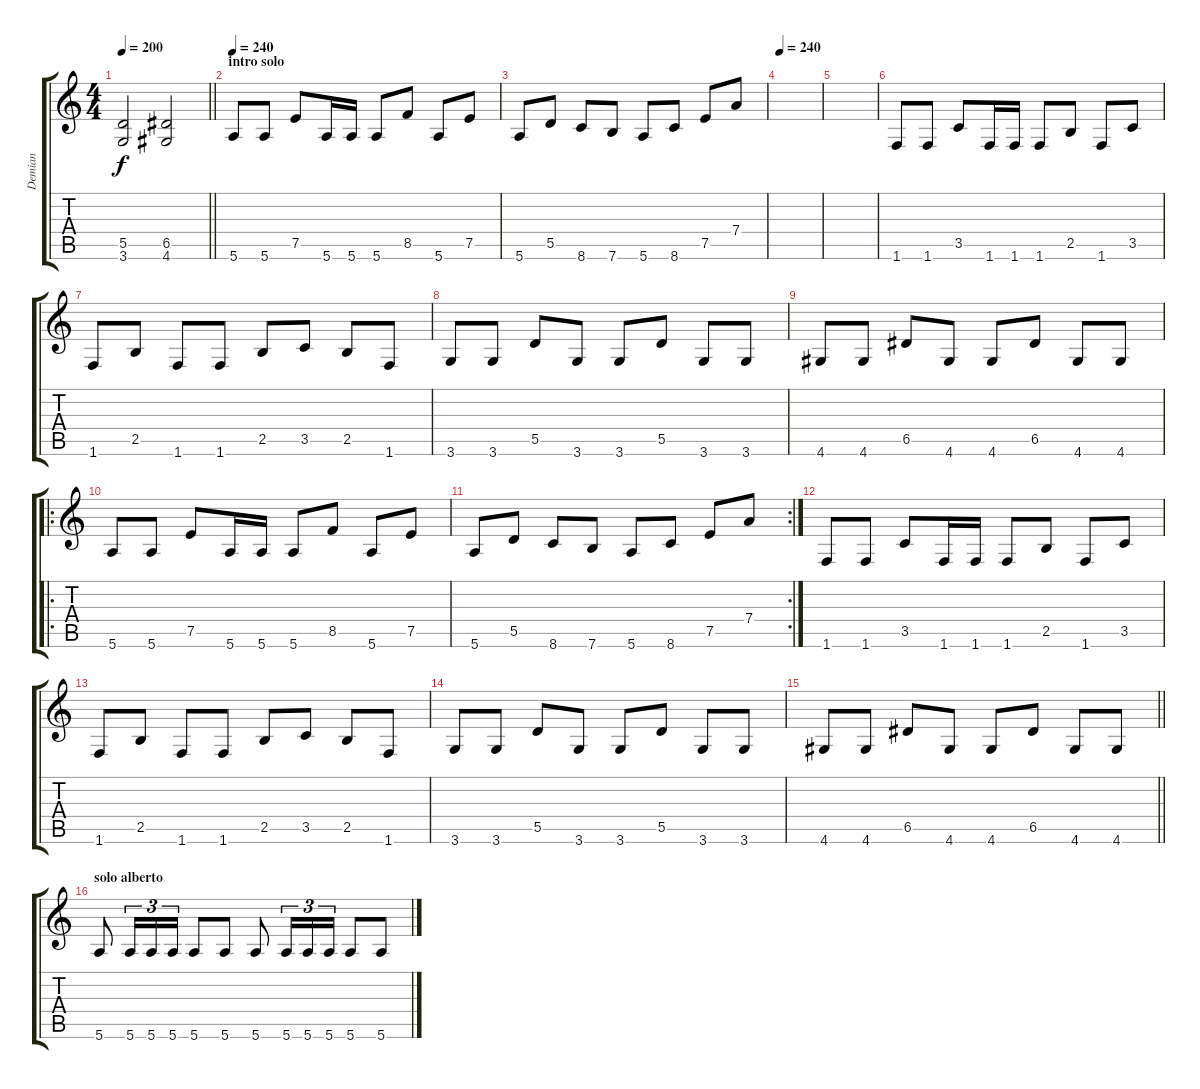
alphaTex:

\track ("Demian" "Demian") {instrument distortionguitar}
\staff {score tabs}
\tuning (E4 B3 G3 D3 A2 E2) {hide}
\ts (4 4)
\tempo 200
\clef g2
\barLineRight lightlight
\ks c
(5.5 3.6).2{dy f} (6.5 4.6).2 |
\section ("" "intro solo")
\tempo 240
5.6.8 5.6.8 7.5.8 5.6.16 5.6.16 5.6.8 8.5.8 5.6.8 7.5.8 |
5.6.8 5.5.8 8.6.8 7.6.8 5.6.8 8.6.8 7.5.8 7.4.8 |
\tempo 240
|
|
1.6.8 1.6.8 3.5.8 1.6.16 1.6.16 1.6.8 2.5.8 1.6.8 3.5.8 |
1.6.8 2.5.8 1.6.8 1.6.8 2.5.8 3.5.8 2.5.8 1.6.8 |
3.6.8 3.6.8 5.5.8 3.6.8 3.6.8 5.5.8 3.6.8 3.6.8 |
4.6.8 4.6.8 6.5.8 4.6.8 4.6.8 6.5.8 4.6.8 4.6.8 |
\ro
5.6.8 5.6.8 7.5.8 5.6.16 5.6.16 5.6.8 8.5.8 5.6.8 7.5.8 |
\rc 2
5.6.8 5.5.8 8.6.8 7.6.8 5.6.8 8.6.8 7.5.8 7.4.8 |
1.6.8 1.6.8 3.5.8 1.6.16 1.6.16 1.6.8 2.5.8 1.6.8 3.5.8 |
1.6.8 2.5.8 1.6.8 1.6.8 2.5.8 3.5.8 2.5.8 1.6.8 |
3.6.8 3.6.8 5.5.8 3.6.8 3.6.8 5.5.8 3.6.8 3.6.8 |
\barLineRight lightlight
4.6.8 4.6.8 6.5.8 4.6.8 4.6.8 6.5.8 4.6.8 4.6.8 |
\section ("" "solo alberto")
5.6.8 5.6.16{tu (3 2)} 5.6.16{tu (3 2)} 5.6.16{tu (3 2)} 5.6.8 5.6.8 5.6.8 5.6.16{tu (3 2)} 5.6.16{tu (3 2)} 5.6.16{tu (3 2)} 5.6.8 5.6.8
